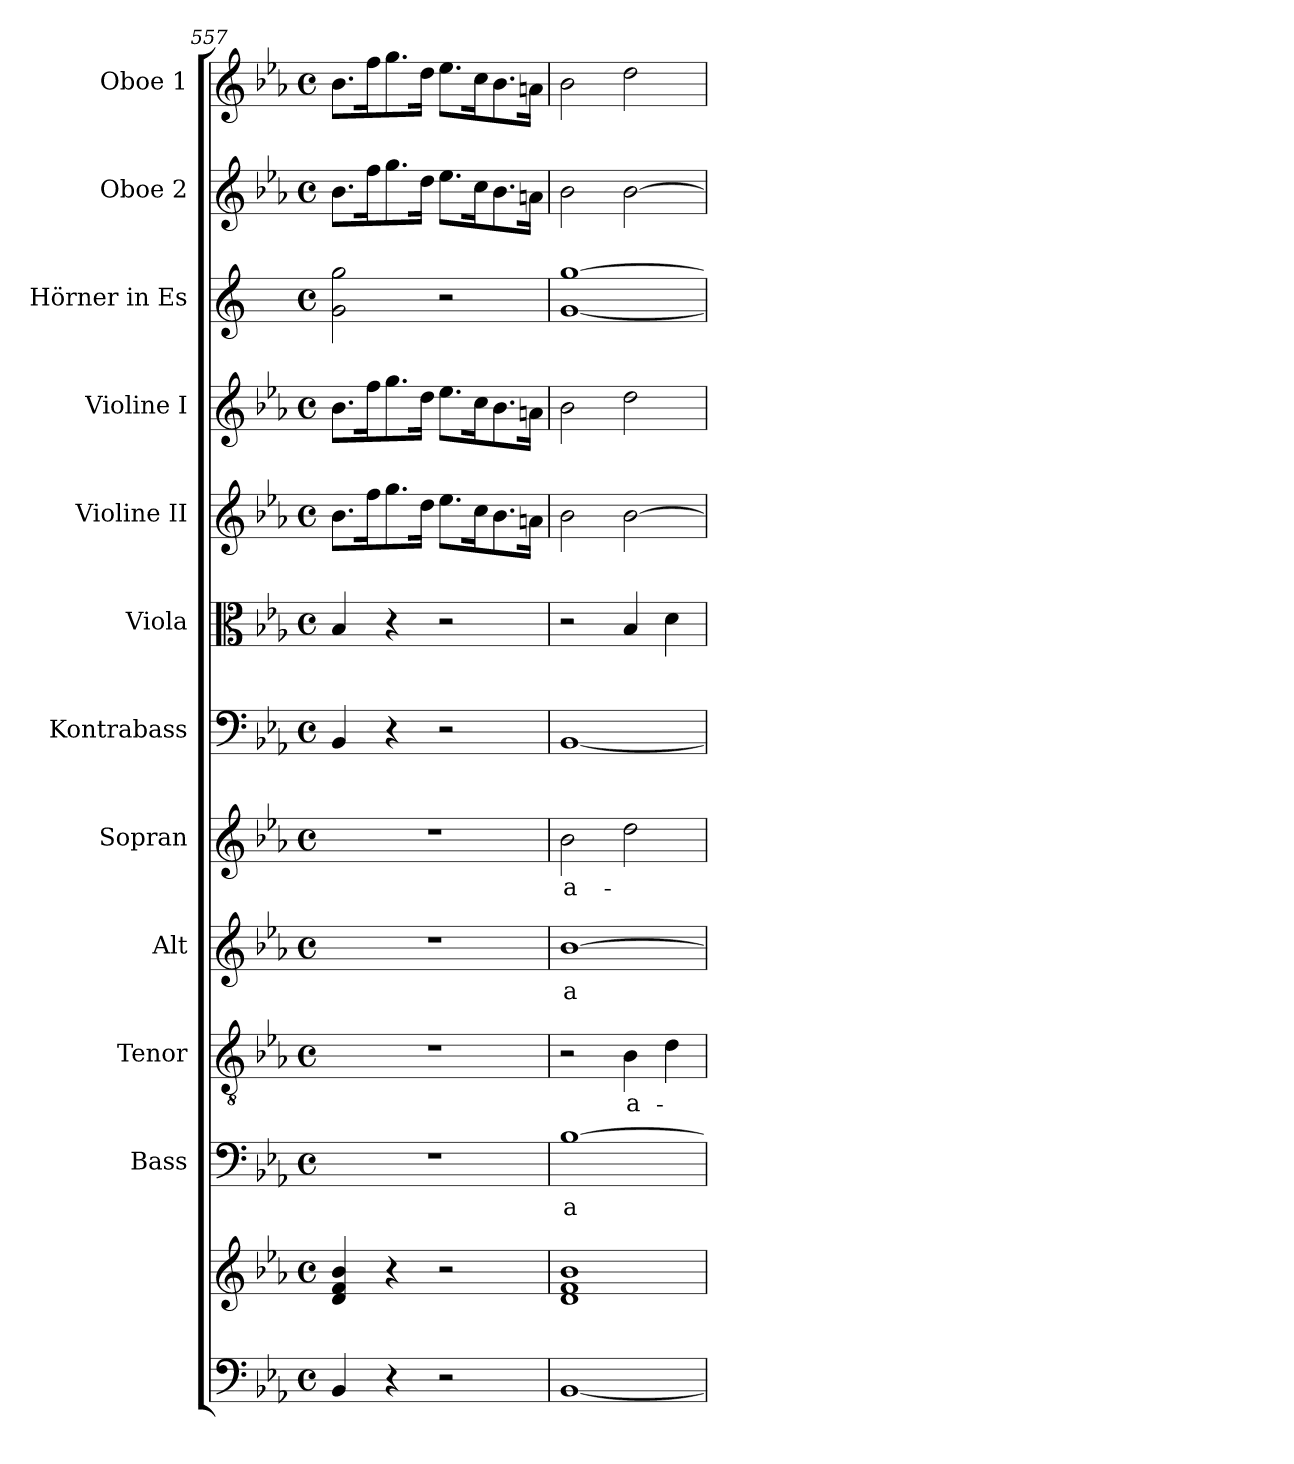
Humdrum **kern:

**kern	**kern	**kern	**text	**kern	**text	**kern	**text	**kern	**text	**kern	**kern	**kern	**kern	**kern	**kern	**kern
*part12	*part12	*part11	*part11	*part10	*part10	*part9	*part9	*part8	*part8	*part7	*part6	*part5	*part4	*part3	*part2	*part1
*staff13	*staff12	*staff11	*staff11	*staff10	*staff10	*staff9	*staff9	*staff8	*staff8	*staff7	*staff6	*staff5	*staff4	*staff3	*staff2	*staff1
*	*	*I"Bass	*	*I"Tenor	*	*I"Alt	*	*I"Sopran	*	*I"Kontrabass	*I"Viola	*I"Violine II	*I"Violine I	*I"Hörner in Es	*I"Oboe 2	*I"Oboe 1
*	*	*I'B.	*	*I'T.	*	*I'A.	*	*I'S.	*	*I'Kb.	*I'Vla.	*I'Vl. II	*I'Vl. I	*	*I'Ob. 2	*I'Ob. 1
!!LO:PB:g=z
*clefF4	*clefG2	*clefF4	*	*clefGv2	*	*clefG2	*	*clefG2	*	*clefF4	*clefC3	*clefG2	*clefG2	*clefG2	*clefG2	*clefG2
*	*	*	*	*	*	*	*	*	*	*ITrd7c12	*	*	*	*ITrd5c9	*	*
*k[b-e-a-]	*k[b-e-a-]	*k[b-e-a-]	*	*k[b-e-a-]	*	*k[b-e-a-]	*	*k[b-e-a-]	*	*k[b-e-a-]	*k[b-e-a-]	*k[b-e-a-]	*k[b-e-a-]	*k[b-e-a-]	*k[b-e-a-]	*k[b-e-a-]
*E-:	*E-:	*E-:	*	*E-:	*	*E-:	*	*E-:	*	*E-:	*E-:	*E-:	*E-:	*E-:	*E-:	*E-:
*M4/4	*M4/4	*M4/4	*	*M4/4	*	*M4/4	*	*M4/4	*	*M4/4	*M4/4	*M4/4	*M4/4	*M4/4	*M4/4	*M4/4
*met(c)	*met(c)	*met(c)	*	*met(c)	*	*met(c)	*	*met(c)	*	*met(c)	*met(c)	*met(c)	*met(c)	*met(c)	*met(c)	*met(c)
=557	=557	=557	=557	=557	=557	=557	=557	=557	=557	=557	=557	=557	=557	=557	=557	=557
4BB-/	4d/ 4f/ 4b-/	1r	.	1r	.	1r	.	1r	.	4BBB-/	4B-/	8.b-\L	8.b-\L	2B-\ 2b-\	8.b-\L	8.b-\L
.	.	.	.	.	.	.	.	.	.	.	.	16ff\k	16ff\k	.	16ff\k	16ff\k
4r	4r	.	.	.	.	.	.	.	.	4r	4r	8.gg\	8.gg\	.	8.gg\	8.gg\
.	.	.	.	.	.	.	.	.	.	.	.	16dd\Jk	16dd\Jk	.	16dd\Jk	16dd\Jk
2r	2r	.	.	.	.	.	.	.	.	2r	2r	8.ee-\L	8.ee-\L	2r	8.ee-\L	8.ee-\L
.	.	.	.	.	.	.	.	.	.	.	.	16cc\k	16cc\k	.	16cc\k	16cc\k
.	.	.	.	.	.	.	.	.	.	.	.	8.b-\	8.b-\	.	8.b-\	8.b-\
.	.	.	.	.	.	.	.	.	.	.	.	16an\Jk	16an\Jk	.	16an\Jk	16an\Jk
=558	=558	=558	=558	=558	=558	=558	=558	=558	=558	=558	=558	=558	=558	=558	=558	=558
!	!	!	!LO:LY:b	!	!	!	!LO:LY:b	!	!LO:LY:b	!	!	!	!	!	!	!
[1BB-	1d 1f 1b-	[1B-	a-	2r	.	[1b-	a-	2b-\	a-	[1BBB-	2r	2b-\	2b-\	[1B- [1b-	2b-\	2b-\
!	!	!	!	!	!LO:LY:b	!	!	!	!	!	!	!	!	!	!	!
.	.	.	.	4B-\	a-	.	.	2dd\	.	.	4B-/	[2b-\	2dd\	.	[2b-\	2dd\
.	.	.	.	4d\	.	.	.	.	.	.	4d\	.	.	.	.	.
=	=	=	=	=	=	=	=	=	=	=	=	=	=	=	=	=
*-	*-	*-	*-	*-	*-	*-	*-	*-	*-	*-	*-	*-	*-	*-	*-	*-
